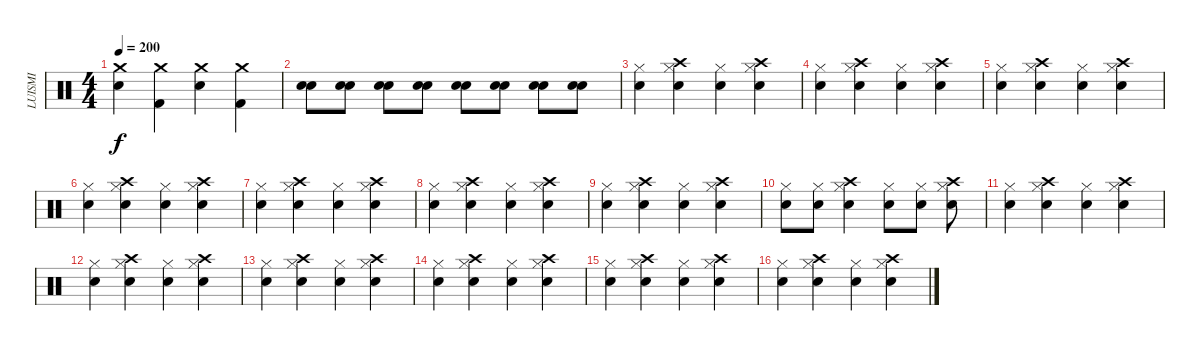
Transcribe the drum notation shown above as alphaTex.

\track ("LUISMI" "LUISMI") {instrument percussion}
\staff {score}
\articulation defaults
\ts (4 4)
\tempo 200
\clef neutral
\ks c
("Snare (hit) 2" "Crash medium (hit)").4{dy f} ("Kick (hit) 2" "Crash medium (hit)").4 ("Snare (hit) 2" "Crash medium (hit)").4 ("Kick (hit) 2" "Crash medium (hit)").4 |
("Electric Snare (hit)" "Snare (hit) 2").8 ("Electric Snare (hit)" "Snare (hit) 2").8 ("Electric Snare (hit)" "Snare (hit) 2").8 ("Electric Snare (hit)" "Snare (hit) 2").8 ("Electric Snare (hit)" "Snare (hit) 2").8 ("Electric Snare (hit)" "Snare (hit) 2").8 ("Electric Snare (hit)" "Snare (hit) 2").8 ("Electric Snare (hit)" "Snare (hit) 2").8 |
("Hi-Hat (closed)" "Snare (hit) 2").4 ("Hi-Hat (closed)" "Snare (hit) 2" "Crash high (hit)").4 ("Hi-Hat (closed)" "Snare (hit) 2").4 ("Hi-Hat (closed)" "Snare (hit) 2" "Crash high (hit)").4 |
("Hi-Hat (closed)" "Snare (hit) 2").4 ("Hi-Hat (closed)" "Snare (hit) 2" "Crash high (hit)").4 ("Hi-Hat (closed)" "Snare (hit) 2").4 ("Hi-Hat (closed)" "Snare (hit) 2" "Crash high (hit)").4 |
("Hi-Hat (closed)" "Snare (hit) 2").4 ("Hi-Hat (closed)" "Snare (hit) 2" "Crash high (hit)").4 ("Hi-Hat (closed)" "Snare (hit) 2").4 ("Hi-Hat (closed)" "Snare (hit) 2" "Crash high (hit)").4 |
("Hi-Hat (closed)" "Snare (hit) 2").4 ("Hi-Hat (closed)" "Snare (hit) 2" "Crash high (hit)").4 ("Hi-Hat (closed)" "Snare (hit) 2").4 ("Hi-Hat (closed)" "Snare (hit) 2" "Crash high (hit)").4 |
("Hi-Hat (closed)" "Snare (hit) 2").4 ("Hi-Hat (closed)" "Snare (hit) 2" "Crash high (hit)").4 ("Hi-Hat (closed)" "Snare (hit) 2").4 ("Hi-Hat (closed)" "Snare (hit) 2" "Crash high (hit)").4 |
("Hi-Hat (closed)" "Snare (hit) 2").4 ("Hi-Hat (closed)" "Snare (hit) 2" "Crash high (hit)").4 ("Hi-Hat (closed)" "Snare (hit) 2").4 ("Hi-Hat (closed)" "Snare (hit) 2" "Crash high (hit)").4 |
("Hi-Hat (closed)" "Snare (hit) 2").4 ("Hi-Hat (closed)" "Snare (hit) 2" "Crash high (hit)").4 ("Hi-Hat (closed)" "Snare (hit) 2").4 ("Hi-Hat (closed)" "Snare (hit) 2" "Crash high (hit)").4 |
("Hi-Hat (closed)" "Snare (hit) 2").8 ("Hi-Hat (closed)" "Snare (hit) 2").8 ("Hi-Hat (closed)" "Snare (hit) 2" "Crash high (hit)").4 ("Hi-Hat (closed)" "Snare (hit) 2").8 ("Hi-Hat (closed)" "Snare (hit) 2").8 ("Hi-Hat (closed)" "Snare (hit) 2" "Crash high (hit)").8 |
("Hi-Hat (closed)" "Snare (hit) 2").4 ("Hi-Hat (closed)" "Snare (hit) 2" "Crash high (hit)").4 ("Hi-Hat (closed)" "Snare (hit) 2").4 ("Hi-Hat (closed)" "Snare (hit) 2" "Crash high (hit)").4 |
("Hi-Hat (closed)" "Snare (hit) 2").4 ("Hi-Hat (closed)" "Snare (hit) 2" "Crash high (hit)").4 ("Hi-Hat (closed)" "Snare (hit) 2").4 ("Hi-Hat (closed)" "Snare (hit) 2" "Crash high (hit)").4 |
("Hi-Hat (closed)" "Snare (hit) 2").4 ("Hi-Hat (closed)" "Snare (hit) 2" "Crash high (hit)").4 ("Hi-Hat (closed)" "Snare (hit) 2").4 ("Hi-Hat (closed)" "Snare (hit) 2" "Crash high (hit)").4 |
("Hi-Hat (closed)" "Snare (hit) 2").4 ("Hi-Hat (closed)" "Snare (hit) 2" "Crash high (hit)").4 ("Hi-Hat (closed)" "Snare (hit) 2").4 ("Hi-Hat (closed)" "Snare (hit) 2" "Crash high (hit)").4 |
("Hi-Hat (closed)" "Snare (hit) 2").4 ("Hi-Hat (closed)" "Snare (hit) 2" "Crash high (hit)").4 ("Hi-Hat (closed)" "Snare (hit) 2").4 ("Hi-Hat (closed)" "Snare (hit) 2" "Crash high (hit)").4 |
("Hi-Hat (closed)" "Snare (hit) 2").4 ("Hi-Hat (closed)" "Snare (hit) 2" "Crash high (hit)").4 ("Hi-Hat (closed)" "Snare (hit) 2").4 ("Hi-Hat (closed)" "Snare (hit) 2" "Crash high (hit)").4
